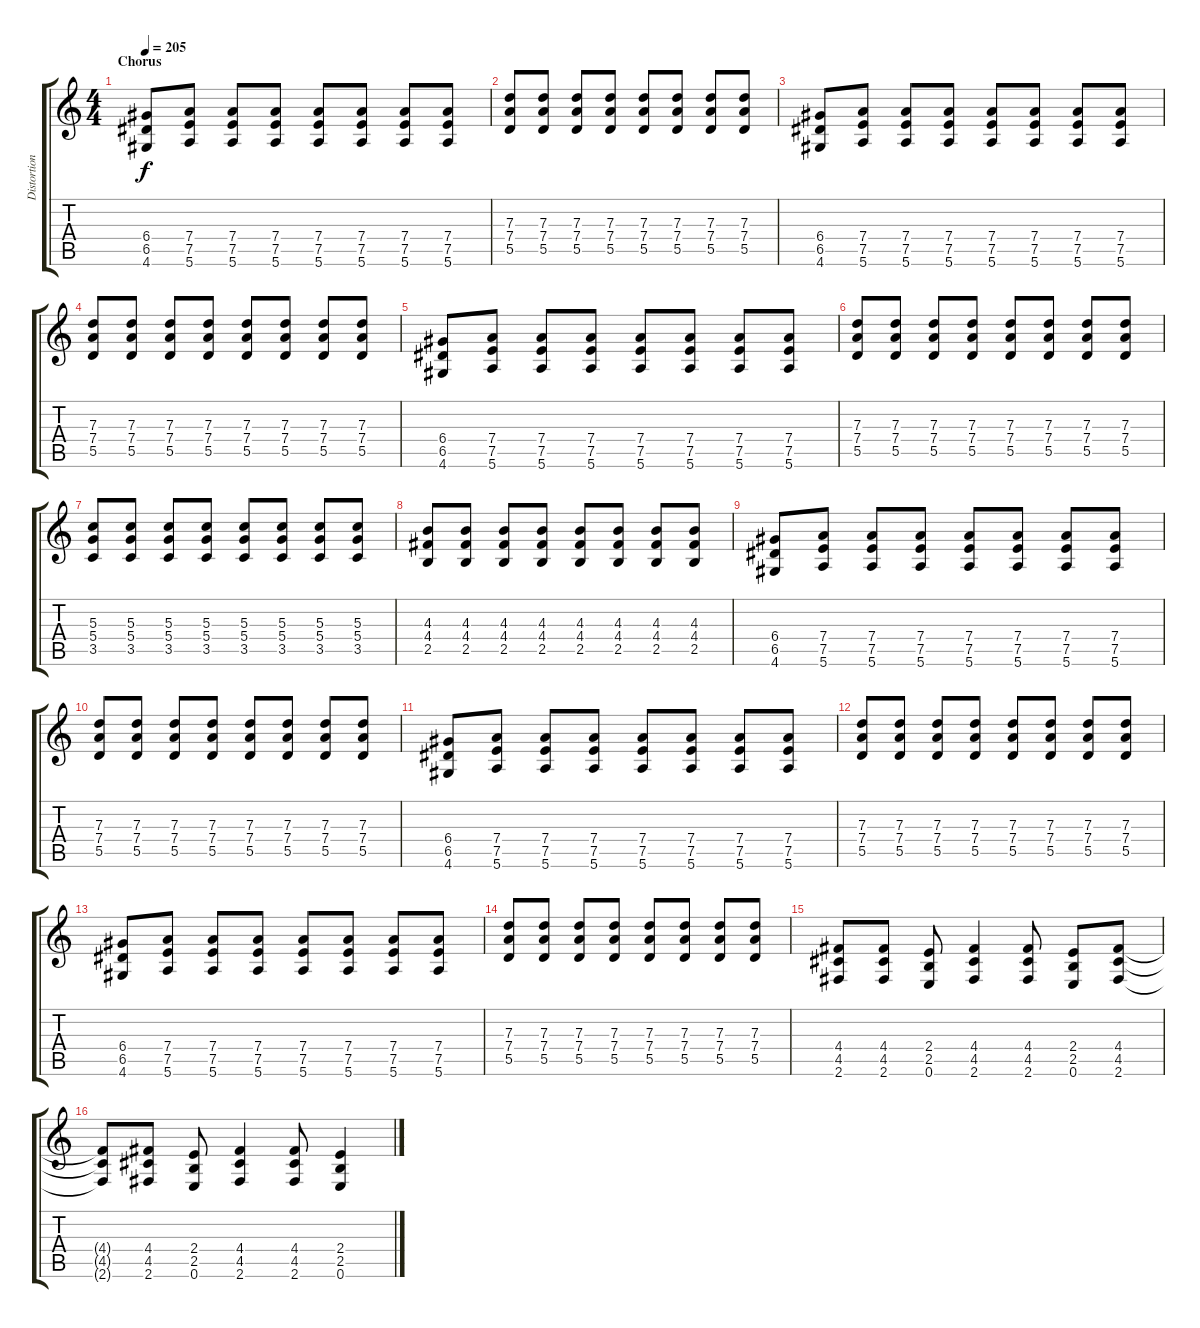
\track ("Distortion" "Distortion") {instrument distortionguitar}
\staff {score tabs}
\tuning (E4 B3 G3 D3 A2 E2) {hide}
\ts (4 4)
\section ("" "Chorus")
\tempo 205
\clef g2
\ks c
(6.4 6.5 4.6).8{dy f} (7.4 7.5 5.6).8 (7.4 7.5 5.6).8 (7.4 7.5 5.6).8 (7.4 7.5 5.6).8 (7.4 7.5 5.6).8 (7.4 7.5 5.6).8 (7.4 7.5 5.6).8 |
(7.3 7.4 5.5).8 (7.3 7.4 5.5).8 (7.3 7.4 5.5).8 (7.3 7.4 5.5).8 (7.3 7.4 5.5).8 (7.3 7.4 5.5).8 (7.3 7.4 5.5).8 (7.3 7.4 5.5).8 |
(6.4 6.5 4.6).8 (7.4 7.5 5.6).8 (7.4 7.5 5.6).8 (7.4 7.5 5.6).8 (7.4 7.5 5.6).8 (7.4 7.5 5.6).8 (7.4 7.5 5.6).8 (7.4 7.5 5.6).8 |
(7.3 7.4 5.5).8 (7.3 7.4 5.5).8 (7.3 7.4 5.5).8 (7.3 7.4 5.5).8 (7.3 7.4 5.5).8 (7.3 7.4 5.5).8 (7.3 7.4 5.5).8 (7.3 7.4 5.5).8 |
(6.4 6.5 4.6).8 (7.4 7.5 5.6).8 (7.4 7.5 5.6).8 (7.4 7.5 5.6).8 (7.4 7.5 5.6).8 (7.4 7.5 5.6).8 (7.4 7.5 5.6).8 (7.4 7.5 5.6).8 |
(7.3 7.4 5.5).8 (7.3 7.4 5.5).8 (7.3 7.4 5.5).8 (7.3 7.4 5.5).8 (7.3 7.4 5.5).8 (7.3 7.4 5.5).8 (7.3 7.4 5.5).8 (7.3 7.4 5.5).8 |
(5.3 5.4 3.5).8 (5.3 5.4 3.5).8 (5.3 5.4 3.5).8 (5.3 5.4 3.5).8 (5.3 5.4 3.5).8 (5.3 5.4 3.5).8 (5.3 5.4 3.5).8 (5.3 5.4 3.5).8 |
(4.3 4.4 2.5).8 (4.3 4.4 2.5).8 (4.3 4.4 2.5).8 (4.3 4.4 2.5).8 (4.3 4.4 2.5).8 (4.3 4.4 2.5).8 (4.3 4.4 2.5).8 (4.3 4.4 2.5).8 |
(6.4 6.5 4.6).8 (7.4 7.5 5.6).8 (7.4 7.5 5.6).8 (7.4 7.5 5.6).8 (7.4 7.5 5.6).8 (7.4 7.5 5.6).8 (7.4 7.5 5.6).8 (7.4 7.5 5.6).8 |
(7.3 7.4 5.5).8 (7.3 7.4 5.5).8 (7.3 7.4 5.5).8 (7.3 7.4 5.5).8 (7.3 7.4 5.5).8 (7.3 7.4 5.5).8 (7.3 7.4 5.5).8 (7.3 7.4 5.5).8 |
(6.4 6.5 4.6).8 (7.4 7.5 5.6).8 (7.4 7.5 5.6).8 (7.4 7.5 5.6).8 (7.4 7.5 5.6).8 (7.4 7.5 5.6).8 (7.4 7.5 5.6).8 (7.4 7.5 5.6).8 |
(7.3 7.4 5.5).8 (7.3 7.4 5.5).8 (7.3 7.4 5.5).8 (7.3 7.4 5.5).8 (7.3 7.4 5.5).8 (7.3 7.4 5.5).8 (7.3 7.4 5.5).8 (7.3 7.4 5.5).8 |
(6.4 6.5 4.6).8 (7.4 7.5 5.6).8 (7.4 7.5 5.6).8 (7.4 7.5 5.6).8 (7.4 7.5 5.6).8 (7.4 7.5 5.6).8 (7.4 7.5 5.6).8 (7.4 7.5 5.6).8 |
(7.3 7.4 5.5).8 (7.3 7.4 5.5).8 (7.3 7.4 5.5).8 (7.3 7.4 5.5).8 (7.3 7.4 5.5).8 (7.3 7.4 5.5).8 (7.3 7.4 5.5).8 (7.3 7.4 5.5).8 |
(4.4 4.5 2.6).8 (4.4 4.5 2.6).8 (2.4 2.5 0.6).8 (4.4 4.5 2.6).4 (4.4 4.5 2.6).8 (2.4 2.5 0.6).8 (4.4 4.5 2.6).8 |
(4.4{t} 4.5{t} 2.6{t}).8 (4.4 4.5 2.6).8 (2.4 2.5 0.6).8 (4.4 4.5 2.6).4 (4.4 4.5 2.6).8 (2.4 2.5 0.6).4
